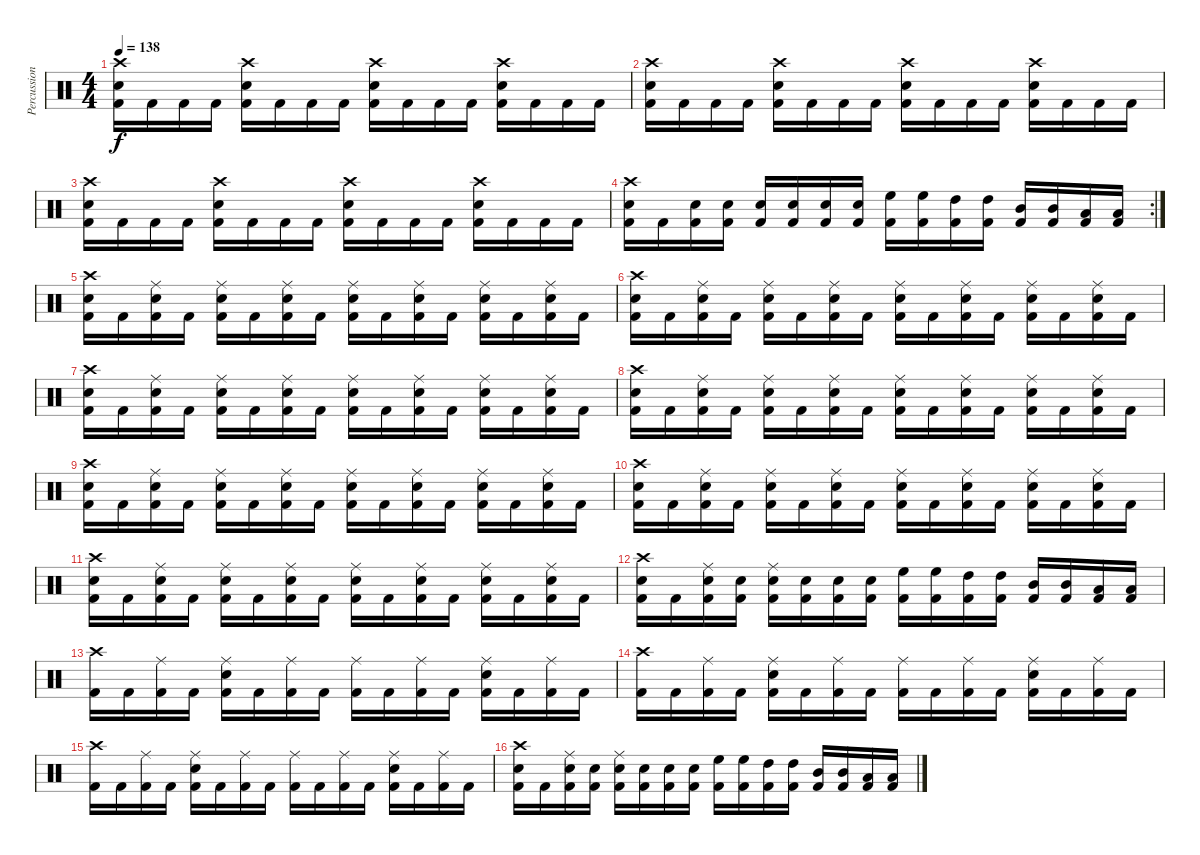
\track ("Percussion" "Percussion") {instrument percussion}
\staff {score}
\articulation defaults
\ts (4 4)
\tempo 138
\clef neutral
\ks c
("Kick (hit) 2" "Snare (hit) 2" "Crash high (hit)").16{dy f} "Kick (hit) 2".16 "Kick (hit) 2".16 "Kick (hit) 2".16 ("Kick (hit) 2" "Snare (hit) 2" "Crash high (hit)").16 "Kick (hit) 2".16 "Kick (hit) 2".16 "Kick (hit) 2".16 ("Kick (hit) 2" "Snare (hit) 2" "Crash high (hit)").16 "Kick (hit) 2".16 "Kick (hit) 2".16 "Kick (hit) 2".16 ("Kick (hit) 2" "Snare (hit) 2" "Crash high (hit)").16 "Kick (hit) 2".16 "Kick (hit) 2".16 "Kick (hit) 2".16 |
("Kick (hit) 2" "Snare (hit) 2" "Crash high (hit)").16 "Kick (hit) 2".16 "Kick (hit) 2".16 "Kick (hit) 2".16 ("Kick (hit) 2" "Snare (hit) 2" "Crash high (hit)").16 "Kick (hit) 2".16 "Kick (hit) 2".16 "Kick (hit) 2".16 ("Kick (hit) 2" "Snare (hit) 2" "Crash high (hit)").16 "Kick (hit) 2".16 "Kick (hit) 2".16 "Kick (hit) 2".16 ("Kick (hit) 2" "Snare (hit) 2" "Crash high (hit)").16 "Kick (hit) 2".16 "Kick (hit) 2".16 "Kick (hit) 2".16 |
("Kick (hit) 2" "Snare (hit) 2" "Crash high (hit)").16 "Kick (hit) 2".16 "Kick (hit) 2".16 "Kick (hit) 2".16 ("Kick (hit) 2" "Snare (hit) 2" "Crash high (hit)").16 "Kick (hit) 2".16 "Kick (hit) 2".16 "Kick (hit) 2".16 ("Kick (hit) 2" "Snare (hit) 2" "Crash high (hit)").16 "Kick (hit) 2".16 "Kick (hit) 2".16 "Kick (hit) 2".16 ("Kick (hit) 2" "Snare (hit) 2" "Crash high (hit)").16 "Kick (hit) 2".16 "Kick (hit) 2".16 "Kick (hit) 2".16 |
\rc 2
("Kick (hit) 2" "Snare (hit) 2" "Crash high (hit)").16 "Kick (hit) 2".16 ("Kick (hit) 2" "Snare (hit) 2").16 ("Kick (hit) 2" "Snare (hit) 2").16 ("Kick (hit) 2" "Snare (hit) 2").16 ("Kick (hit) 2" "Snare (hit) 2").16 ("Kick (hit) 2" "Snare (hit) 2").16 ("Kick (hit) 2" "Snare (hit) 2").16 ("Kick (hit) 2" "High Floor Tom (hit)").16 ("Kick (hit) 2" "High Floor Tom (hit)").16 ("Kick (hit) 2" "High Tom (hit)").16 ("Kick (hit) 2" "High Tom (hit)").16 ("Kick (hit) 2" "Mid Tom (hit)").16 ("Kick (hit) 2" "Mid Tom (hit)").16 ("Kick (hit) 2" "Low Tom (hit)").16 ("Kick (hit) 2" "Low Tom (hit)").16 |
("Kick (hit) 2" "Snare (hit) 2" "Crash high (hit)").16 "Kick (hit) 2".16 ("Kick (hit) 2" "Snare (hit) 2" "Ride (middle)").16 "Kick (hit) 2".16 ("Kick (hit) 2" "Snare (hit) 2" "Ride (middle)").16 "Kick (hit) 2".16 ("Kick (hit) 2" "Snare (hit) 2" "Ride (middle)").16 "Kick (hit) 2".16 ("Kick (hit) 2" "Snare (hit) 2" "Ride (middle)").16 "Kick (hit) 2".16 ("Kick (hit) 2" "Snare (hit) 2" "Ride (middle)").16 "Kick (hit) 2".16 ("Kick (hit) 2" "Snare (hit) 2" "Ride (middle)").16 "Kick (hit) 2".16 ("Kick (hit) 2" "Snare (hit) 2" "Ride (middle)").16 "Kick (hit) 2".16 |
("Kick (hit) 2" "Snare (hit) 2" "Crash high (hit)").16 "Kick (hit) 2".16 ("Kick (hit) 2" "Snare (hit) 2" "Ride (middle)").16 "Kick (hit) 2".16 ("Kick (hit) 2" "Snare (hit) 2" "Ride (middle)").16 "Kick (hit) 2".16 ("Kick (hit) 2" "Snare (hit) 2" "Ride (middle)").16 "Kick (hit) 2".16 ("Kick (hit) 2" "Snare (hit) 2" "Ride (middle)").16 "Kick (hit) 2".16 ("Kick (hit) 2" "Snare (hit) 2" "Ride (middle)").16 "Kick (hit) 2".16 ("Kick (hit) 2" "Snare (hit) 2" "Ride (middle)").16 "Kick (hit) 2".16 ("Kick (hit) 2" "Snare (hit) 2" "Ride (middle)").16 "Kick (hit) 2".16 |
("Kick (hit) 2" "Snare (hit) 2" "Crash high (hit)").16 "Kick (hit) 2".16 ("Kick (hit) 2" "Snare (hit) 2" "Ride (middle)").16 "Kick (hit) 2".16 ("Kick (hit) 2" "Snare (hit) 2" "Ride (middle)").16 "Kick (hit) 2".16 ("Kick (hit) 2" "Snare (hit) 2" "Ride (middle)").16 "Kick (hit) 2".16 ("Kick (hit) 2" "Snare (hit) 2" "Ride (middle)").16 "Kick (hit) 2".16 ("Kick (hit) 2" "Snare (hit) 2" "Ride (middle)").16 "Kick (hit) 2".16 ("Kick (hit) 2" "Snare (hit) 2" "Ride (middle)").16 "Kick (hit) 2".16 ("Kick (hit) 2" "Snare (hit) 2" "Ride (middle)").16 "Kick (hit) 2".16 |
("Kick (hit) 2" "Snare (hit) 2" "Crash high (hit)").16 "Kick (hit) 2".16 ("Kick (hit) 2" "Snare (hit) 2" "Ride (middle)").16 "Kick (hit) 2".16 ("Kick (hit) 2" "Snare (hit) 2" "Ride (middle)").16 "Kick (hit) 2".16 ("Kick (hit) 2" "Snare (hit) 2" "Ride (middle)").16 "Kick (hit) 2".16 ("Kick (hit) 2" "Snare (hit) 2" "Ride (middle)").16 "Kick (hit) 2".16 ("Kick (hit) 2" "Snare (hit) 2" "Ride (middle)").16 "Kick (hit) 2".16 ("Kick (hit) 2" "Snare (hit) 2" "Ride (middle)").16 "Kick (hit) 2".16 ("Kick (hit) 2" "Snare (hit) 2" "Ride (middle)").16 "Kick (hit) 2".16 |
("Kick (hit) 2" "Snare (hit) 2" "Crash high (hit)").16 "Kick (hit) 2".16 ("Kick (hit) 2" "Snare (hit) 2" "Ride (middle)").16 "Kick (hit) 2".16 ("Kick (hit) 2" "Snare (hit) 2" "Ride (middle)").16 "Kick (hit) 2".16 ("Kick (hit) 2" "Snare (hit) 2" "Ride (middle)").16 "Kick (hit) 2".16 ("Kick (hit) 2" "Snare (hit) 2" "Ride (middle)").16 "Kick (hit) 2".16 ("Kick (hit) 2" "Snare (hit) 2" "Ride (middle)").16 "Kick (hit) 2".16 ("Kick (hit) 2" "Snare (hit) 2" "Ride (middle)").16 "Kick (hit) 2".16 ("Kick (hit) 2" "Snare (hit) 2" "Ride (middle)").16 "Kick (hit) 2".16 |
("Kick (hit) 2" "Snare (hit) 2" "Crash high (hit)").16 "Kick (hit) 2".16 ("Kick (hit) 2" "Snare (hit) 2" "Ride (middle)").16 "Kick (hit) 2".16 ("Kick (hit) 2" "Snare (hit) 2" "Ride (middle)").16 "Kick (hit) 2".16 ("Kick (hit) 2" "Snare (hit) 2" "Ride (middle)").16 "Kick (hit) 2".16 ("Kick (hit) 2" "Snare (hit) 2" "Ride (middle)").16 "Kick (hit) 2".16 ("Kick (hit) 2" "Snare (hit) 2" "Ride (middle)").16 "Kick (hit) 2".16 ("Kick (hit) 2" "Snare (hit) 2" "Ride (middle)").16 "Kick (hit) 2".16 ("Kick (hit) 2" "Snare (hit) 2" "Ride (middle)").16 "Kick (hit) 2".16 |
("Kick (hit) 2" "Snare (hit) 2" "Crash high (hit)").16 "Kick (hit) 2".16 ("Kick (hit) 2" "Snare (hit) 2" "Ride (middle)").16 "Kick (hit) 2".16 ("Kick (hit) 2" "Snare (hit) 2" "Ride (middle)").16 "Kick (hit) 2".16 ("Kick (hit) 2" "Snare (hit) 2" "Ride (middle)").16 "Kick (hit) 2".16 ("Kick (hit) 2" "Snare (hit) 2" "Ride (middle)").16 "Kick (hit) 2".16 ("Kick (hit) 2" "Snare (hit) 2" "Ride (middle)").16 "Kick (hit) 2".16 ("Kick (hit) 2" "Snare (hit) 2" "Ride (middle)").16 "Kick (hit) 2".16 ("Kick (hit) 2" "Snare (hit) 2" "Ride (middle)").16 "Kick (hit) 2".16 |
("Kick (hit) 2" "Snare (hit) 2" "Crash high (hit)").16 "Kick (hit) 2".16 ("Kick (hit) 2" "Snare (hit) 2" "Ride (middle)").16 ("Kick (hit) 2" "Snare (hit) 2").16 ("Kick (hit) 2" "Snare (hit) 2" "Ride (middle)").16 ("Kick (hit) 2" "Snare (hit) 2").16 ("Kick (hit) 2" "Snare (hit) 2").16 ("Kick (hit) 2" "Snare (hit) 2").16 ("Kick (hit) 2" "High Floor Tom (hit)").16 ("Kick (hit) 2" "High Floor Tom (hit)").16 ("Kick (hit) 2" "High Tom (hit)").16 ("Kick (hit) 2" "High Tom (hit)").16 ("Kick (hit) 2" "Mid Tom (hit)").16 ("Kick (hit) 2" "Mid Tom (hit)").16 ("Kick (hit) 2" "Low Tom (hit)").16 ("Kick (hit) 2" "Low Tom (hit)").16 |
("Kick (hit) 2" "Crash high (hit)").16 "Kick (hit) 2".16 ("Kick (hit) 2" "Ride (middle)").16 "Kick (hit) 2".16 ("Kick (hit) 2" "Snare (hit) 2" "Ride (middle)").16 "Kick (hit) 2".16 ("Kick (hit) 2" "Ride (middle)").16 "Kick (hit) 2".16 ("Kick (hit) 2" "Ride (middle)").16 "Kick (hit) 2".16 ("Kick (hit) 2" "Ride (middle)").16 "Kick (hit) 2".16 ("Kick (hit) 2" "Snare (hit) 2" "Ride (middle)").16 "Kick (hit) 2".16 ("Kick (hit) 2" "Ride (middle)").16 "Kick (hit) 2".16 |
("Kick (hit) 2" "Crash high (hit)").16 "Kick (hit) 2".16 ("Kick (hit) 2" "Ride (middle)").16 "Kick (hit) 2".16 ("Kick (hit) 2" "Snare (hit) 2" "Ride (middle)").16 "Kick (hit) 2".16 ("Kick (hit) 2" "Ride (middle)").16 "Kick (hit) 2".16 ("Kick (hit) 2" "Ride (middle)").16 "Kick (hit) 2".16 ("Kick (hit) 2" "Ride (middle)").16 "Kick (hit) 2".16 ("Kick (hit) 2" "Snare (hit) 2" "Ride (middle)").16 "Kick (hit) 2".16 ("Kick (hit) 2" "Ride (middle)").16 "Kick (hit) 2".16 |
("Kick (hit) 2" "Crash high (hit)").16 "Kick (hit) 2".16 ("Kick (hit) 2" "Ride (middle)").16 "Kick (hit) 2".16 ("Kick (hit) 2" "Snare (hit) 2" "Ride (middle)").16 "Kick (hit) 2".16 ("Kick (hit) 2" "Ride (middle)").16 "Kick (hit) 2".16 ("Kick (hit) 2" "Ride (middle)").16 "Kick (hit) 2".16 ("Kick (hit) 2" "Ride (middle)").16 "Kick (hit) 2".16 ("Kick (hit) 2" "Snare (hit) 2" "Ride (middle)").16 "Kick (hit) 2".16 ("Kick (hit) 2" "Ride (middle)").16 "Kick (hit) 2".16 |
("Kick (hit) 2" "Snare (hit) 2" "Crash high (hit)").16 "Kick (hit) 2".16 ("Kick (hit) 2" "Snare (hit) 2" "Ride (middle)").16 ("Kick (hit) 2" "Snare (hit) 2").16 ("Kick (hit) 2" "Snare (hit) 2" "Ride (middle)").16 ("Kick (hit) 2" "Snare (hit) 2").16 ("Kick (hit) 2" "Snare (hit) 2").16 ("Kick (hit) 2" "Snare (hit) 2").16 ("Kick (hit) 2" "High Floor Tom (hit)").16 ("Kick (hit) 2" "High Floor Tom (hit)").16 ("Kick (hit) 2" "High Tom (hit)").16 ("Kick (hit) 2" "High Tom (hit)").16 ("Kick (hit) 2" "Mid Tom (hit)").16 ("Kick (hit) 2" "Mid Tom (hit)").16 ("Kick (hit) 2" "Low Tom (hit)").16 ("Kick (hit) 2" "Low Tom (hit)").16
